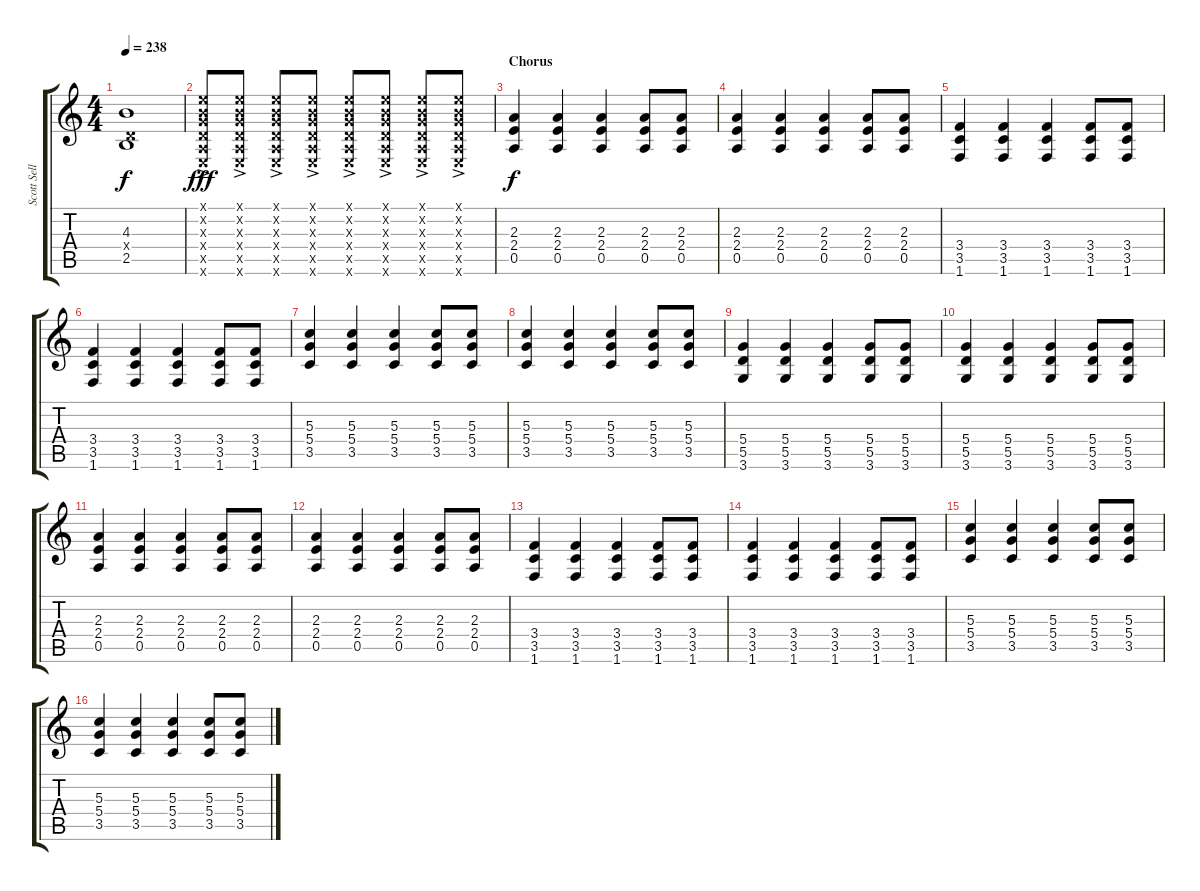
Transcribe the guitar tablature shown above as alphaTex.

\track ("Scott Sellers" "Scott Sell") {instrument electricguitarclean}
\staff {score tabs}
\tuning (E4 B3 G3 D3 A2 E2) {hide}
\ts (4 4)
\tempo 238
\clef g2
\ks c
(4.3 0.4{x} 2.5).1{dy f} |
(0.1{ac x} 0.2{ac x} 0.3{ac x} 0.4{ac x} 0.5{ac x} 0.6{ac x}).8{dy fff} (0.1{ac x} 0.2{ac x} 0.3{ac x} 0.4{ac x} 0.5{ac x} 0.6{ac x}).8 (0.1{ac x} 0.2{ac x} 0.3{ac x} 0.4{ac x} 0.5{ac x} 0.6{ac x}).8 (0.1{ac x} 0.2{ac x} 0.3{ac x} 0.4{ac x} 0.5{ac x} 0.6{ac x}).8 (0.1{ac x} 0.2{ac x} 0.3{ac x} 0.4{ac x} 0.5{ac x} 0.6{ac x}).8 (0.1{ac x} 0.2{ac x} 0.3{ac x} 0.4{ac x} 0.5{ac x} 0.6{ac x}).8 (0.1{ac x} 0.2{ac x} 0.3{ac x} 0.4{ac x} 0.5{ac x} 0.6{ac x}).8 (0.1{ac x} 0.2{ac x} 0.3{ac x} 0.4{ac x} 0.5{ac x} 0.6{ac x}).8 |
\section ("" "Chorus")
(2.3 2.4 0.5).4{dy f} (2.3 2.4 0.5).4 (2.3 2.4 0.5).4 (2.3 2.4 0.5).8 (2.3 2.4 0.5).8 |
(2.3 2.4 0.5).4 (2.3 2.4 0.5).4 (2.3 2.4 0.5).4 (2.3 2.4 0.5).8 (2.3 2.4 0.5).8 |
(3.4 3.5 1.6).4 (3.4 3.5 1.6).4 (3.4 3.5 1.6).4 (3.4 3.5 1.6).8 (3.4 3.5 1.6).8 |
(3.4 3.5 1.6).4 (3.4 3.5 1.6).4 (3.4 3.5 1.6).4 (3.4 3.5 1.6).8 (3.4 3.5 1.6).8 |
(5.3 5.4 3.5).4 (5.3 5.4 3.5).4 (5.3 5.4 3.5).4 (5.3 5.4 3.5).8 (5.3 5.4 3.5).8 |
(5.3 5.4 3.5).4 (5.3 5.4 3.5).4 (5.3 5.4 3.5).4 (5.3 5.4 3.5).8 (5.3 5.4 3.5).8 |
(5.4 5.5 3.6).4 (5.4 5.5 3.6).4 (5.4 5.5 3.6).4 (5.4 5.5 3.6).8 (5.4 5.5 3.6).8 |
(5.4 5.5 3.6).4 (5.4 5.5 3.6).4 (5.4 5.5 3.6).4 (5.4 5.5 3.6).8 (5.4 5.5 3.6).8 |
(2.3 2.4 0.5).4 (2.3 2.4 0.5).4 (2.3 2.4 0.5).4 (2.3 2.4 0.5).8 (2.3 2.4 0.5).8 |
(2.3 2.4 0.5).4 (2.3 2.4 0.5).4 (2.3 2.4 0.5).4 (2.3 2.4 0.5).8 (2.3 2.4 0.5).8 |
(3.4 3.5 1.6).4 (3.4 3.5 1.6).4 (3.4 3.5 1.6).4 (3.4 3.5 1.6).8 (3.4 3.5 1.6).8 |
(3.4 3.5 1.6).4 (3.4 3.5 1.6).4 (3.4 3.5 1.6).4 (3.4 3.5 1.6).8 (3.4 3.5 1.6).8 |
(5.3 5.4 3.5).4 (5.3 5.4 3.5).4 (5.3 5.4 3.5).4 (5.3 5.4 3.5).8 (5.3 5.4 3.5).8 |
(5.3 5.4 3.5).4 (5.3 5.4 3.5).4 (5.3 5.4 3.5).4 (5.3 5.4 3.5).8 (5.3 5.4 3.5).8
